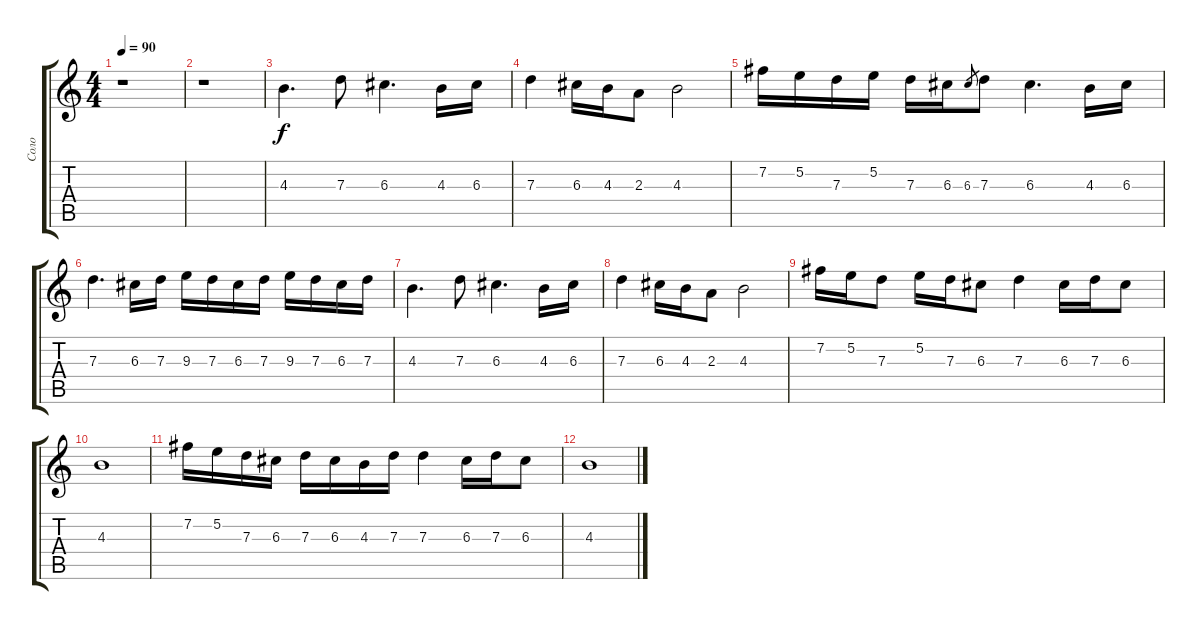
\track ("Соло" "Соло") {instrument overdrivenguitar}
\staff {score tabs}
\tuning (E4 B3 G3 D3 A2 E2) {hide}
\ts (4 4)
\tempo 90
\clef g2
\ks c
r.1{dy f} |
r.1 |
4.3.4{d volume 14} 7.3.8 6.3.4{d} 4.3.16 6.3.16 |
7.3.4 6.3.16 4.3.16 2.3.8 4.3.2 |
7.2.16 5.2.16 7.3.16 5.2.16 7.3.16 6.3.16 6.3.8{gr} 7.3.8 6.3.4{d} 4.3.16 6.3.16 |
7.3.4{d} 6.3.16 7.3.16 9.3.16 7.3.16 6.3.16 7.3.16 9.3.16 7.3.16 6.3.16 7.3.16 |
4.3.4{d} 7.3.8 6.3.4{d} 4.3.16 6.3.16 |
7.3.4 6.3.16 4.3.16 2.3.8 4.3.2 |
7.2.16 5.2.16 7.3.8 5.2.16 7.3.16 6.3.8 7.3.4 6.3.16 7.3.16 6.3.8 |
4.3.1 |
7.2.16 5.2.16 7.3.16 6.3.16 7.3.16 6.3.16 4.3.16 7.3.16 7.3.4 6.3.16 7.3.16 6.3.8 |
4.3.1
